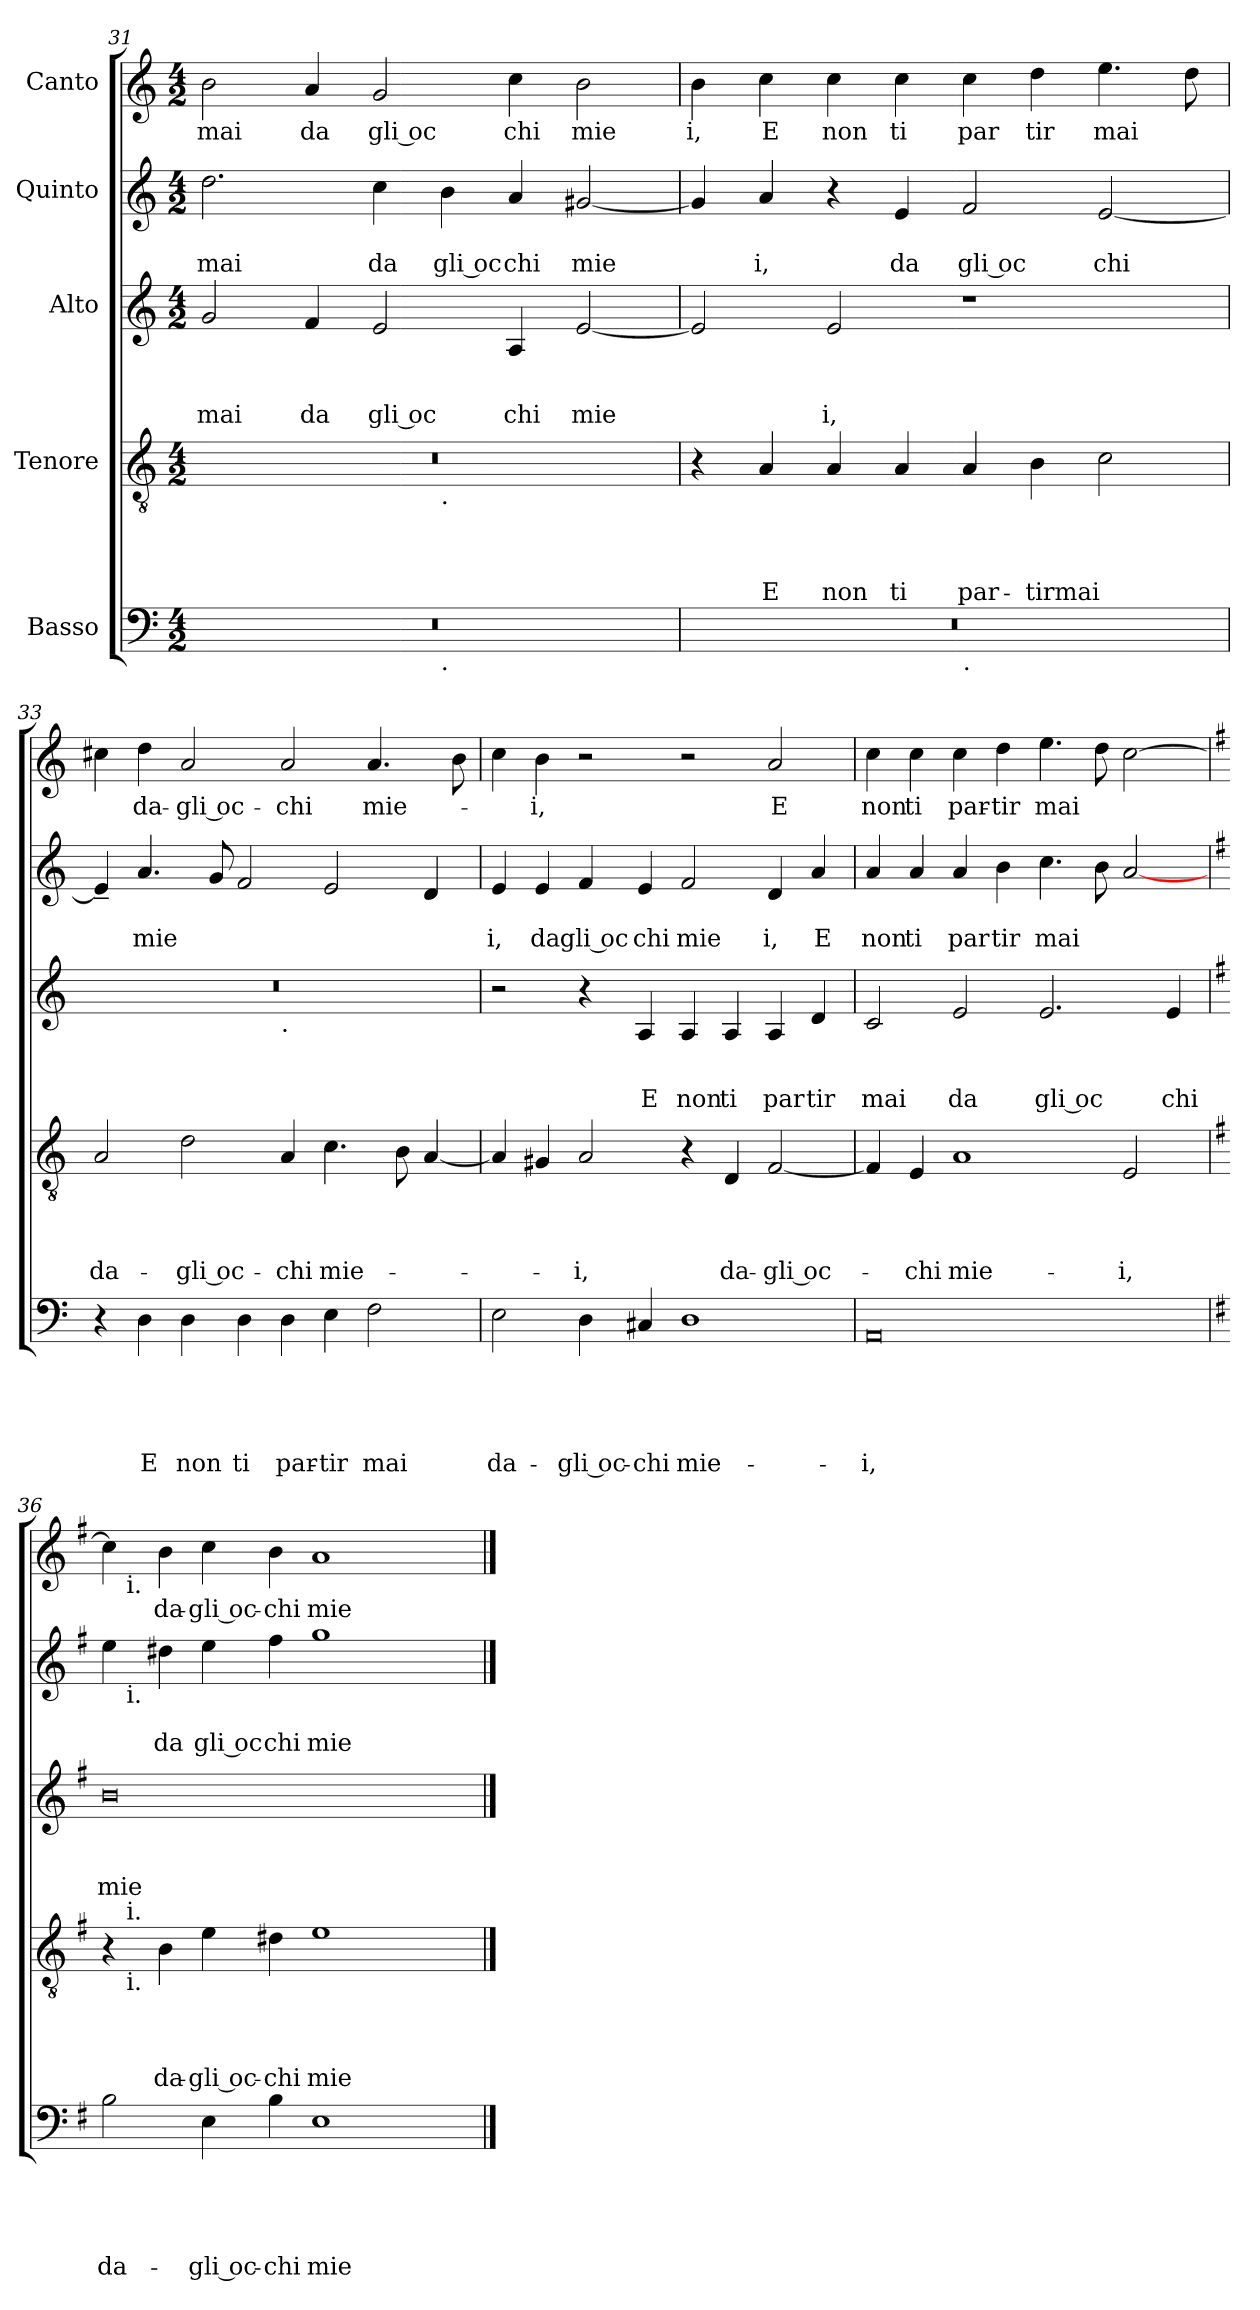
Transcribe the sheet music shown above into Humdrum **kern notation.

**kern	**text	**text	**text	**text	**text	**kern	**text	**text	**text	**text	**kern	**text	**text	**text	**kern	**text	**text	**kern	**text
*part5	*part5	*part5	*part5	*part5	*part5	*part4	*part4	*part4	*part4	*part4	*part3	*part3	*part3	*part3	*part2	*part2	*part2	*part1	*part1
*staff5	*staff5	*staff5	*staff5	*staff5	*staff5	*staff4	*staff4	*staff4	*staff4	*staff4	*staff3	*staff3	*staff3	*staff3	*staff2	*staff2	*staff2	*staff1	*staff1
*I"Basso	*	*	*	*	*	*I"Tenore	*	*	*	*	*I"Alto	*	*	*	*I"Quinto	*	*	*I"Canto	*
*clefF4	*	*	*	*	*	*clefGv2	*	*	*	*	*clefG2	*	*	*	*clefG2	*	*	*clefG2	*
*k[]	*	*	*	*	*	*k[]	*	*	*	*	*k[]	*	*	*	*k[]	*	*	*k[]	*
*C:	*	*	*	*	*	*C:	*	*	*	*	*C:	*	*	*	*C:	*	*	*C:	*
*M4/2	*	*	*	*	*	*M4/2	*	*	*	*	*M4/2	*	*	*	*M4/2	*	*	*M4/2	*
=31	=31	=31	=31	=31	=31	=31	=31	=31	=31	=31	=31	=31	=31	=31	=31	=31	=31	=31	=31
!	!	!	!	!	!	!	!	!	!	!	!	!	!	!LO:LY:b	!	!	!LO:LY:b	!	!LO:LY:b
*^	*	*	*	*	*	*^	*	*	*	*	*	*	*	*	*	*	*	*	*
0r	1ryy	.	.	.	.	.	0r	1ryy	.	.	.	.	2g/	.	.	mai	2.dd\	.	mai	2b\	mai
!	!	!	!	!	!	!	!	!	!	!	!	!	!	!	!	!LO:LY:b	!	!	!	!	!LO:LY:b
.	.	.	.	.	.	.	.	.	.	.	.	.	4f/	.	.	da	.	.	.	4a/	da
!	!	!	!	!	!	!	!	!	!	!	!	!	!	!	!	!LO:LY:b:rj	!	!	!LO:LY:b	!	!LO:LY:b:rj
.	.	.	.	.	.	.	.	.	.	.	.	.	2e/	.	.	gli oc	4cc\	.	da	2g/	gli oc
!	!	!	!	!	!	!	!	!LO:TX:b:t=.	!	!	!	!	!	!	!	!	!	!	!	!	!
!	!LO:TX:b:t=.	!	!	!	!	!	!	!	!	!	!	!	!	!	!	!	!	!	!	!	!
!	!	!	!	!	!	!	!	!	!	!	!	!	!	!	!	!	!	!	!LO:LY:b:rj	!	!
.	1ryy	.	.	.	.	.	.	1ryy	.	.	.	.	.	.	.	.	4b\	.	gli oc	.	.
!	!	!	!	!	!	!	!	!	!	!	!	!	!	!	!	!LO:LY:b	!	!	!LO:LY:b	!	!LO:LY:b
.	.	.	.	.	.	.	.	.	.	.	.	.	4A/	.	.	chi	4a/	.	chi	4cc\	chi
!	!	!	!	!	!	!	!	!	!	!	!	!	!	!	!	!LO:LY:b	!	!	!LO:LY:b	!	!LO:LY:b
.	.	.	.	.	.	.	.	.	.	.	.	.	[<2e/	.	.	mie	[<2g#X/	.	mie	2b\	mie
=32	=32	=32	=32	=32	=32	=32	=32	=32	=32	=32	=32	=32	=32	=32	=32	=32	=32	=32	=32	=32	=32
!	!	!	!	!	!	!	!	!	!	!	!	!	!	!	!	!	!	!	!	!	!LO:LY:b
*	*	*	*	*	*	*	*v	*v	*	*	*	*	*	*	*	*	*	*	*	*	*
0r	1ryy	.	.	.	.	.	4r	.	.	.	.	2e/]	.	.	.	4g#/]	.	.	4b\	i,
!	!	!	!	!	!	!	!	!	!	!	!LO:LY:b	!	!	!	!	!	!	!LO:LY:b	!	!LO:LY:b
.	.	.	.	.	.	.	4A/	.	.	.	E	.	.	.	.	4a/	.	i,	4cc\	E
!	!	!	!	!	!	!	!	!	!	!	!LO:LY:b	!	!	!	!LO:LY:b	!	!	!	!	!LO:LY:b
.	.	.	.	.	.	.	4A/	.	.	.	non	2e/	.	.	i,	4r	.	.	4cc\	non
!	!	!	!	!	!	!	!	!	!	!	!LO:LY:b	!	!	!	!	!	!	!LO:LY:b	!	!LO:LY:b
.	.	.	.	.	.	.	4A/	.	.	.	ti	.	.	.	.	4e/	.	da	4cc\	ti
!	!LO:TX:b:t=.	!	!	!	!	!	!	!	!	!	!	!	!	!	!	!	!	!	!	!
!	!	!	!	!	!	!	!	!	!	!	!LO:LY:b	!	!	!	!	!	!	!LO:LY:b:rj	!	!LO:LY:b
.	1ryy	.	.	.	.	.	4A/	.	.	.	par-	1r	.	.	.	2f/	.	gli oc	4cc\	par
!	!	!	!	!	!	!	!	!	!	!	!LO:LY:b	!	!	!	!	!	!	!	!	!LO:LY:b
.	.	.	.	.	.	.	4B\	.	.	.	-tirmai	.	.	.	.	.	.	.	4dd\	tir
!	!	!	!	!	!	!	!	!	!	!	!	!	!	!	!	!	!	!LO:LY:b	!	!LO:LY:b
.	.	.	.	.	.	.	2c\	.	.	.	.	.	.	.	.	[<2e/	.	chi	4.ee\	mai
.	.	.	.	.	.	.	.	.	.	.	.	.	.	.	.	.	.	.	8dd>\	.
!!LO:LB:g=z
=33	=33	=33	=33	=33	=33	=33	=33	=33	=33	=33	=33	=33	=33	=33	=33	=33	=33	=33	=33	=33
!	!	!	!	!	!	!	!	!	!	!	!LO:LY:b	!	!	!	!	!	!	!	!	!
*v	*v	*	*	*	*	*	*	*	*	*	*	*^	*	*	*	*	*	*	*	*
4r	.	.	.	.	.	2A/	.	.	.	da-	0r	1ryy	.	.	.	4e~</]	.	.	4cc#X\	.
!	!	!	!	!	!LO:LY:b	!	!	!	!	!	!	!	!	!	!	!	!	!LO:LY:b	!	!LO:LY:b
4D\	.	.	.	.	E	.	.	.	.	.	.	.	.	.	.	4.a/	.	mie	4dd\	da-
!	!	!	!	!	!LO:LY:b	!	!	!	!	!LO:LY:b:rj	!	!	!	!	!	!	!	!	!	!LO:LY:b:rj
4D\	.	.	.	.	non	2d\	.	.	.	-gli oc-	.	.	.	.	.	.	.	.	2a/	-gli oc-
.	.	.	.	.	.	.	.	.	.	.	.	.	.	.	.	8g/	.	.	.	.
!	!	!	!	!	!LO:LY:b	!	!	!	!	!	!	!	!	!	!	!	!	!	!	!
4D\	.	.	.	.	ti	.	.	.	.	.	.	.	.	.	.	2f/	.	.	.	.
!	!	!	!	!	!	!	!	!	!	!	!	!LO:TX:b:t=.	!	!	!	!	!	!	!	!
!	!	!	!	!	!LO:LY:b	!	!	!	!	!LO:LY:b	!	!	!	!	!	!	!	!	!	!LO:LY:b
4D\	.	.	.	.	par-	4A/	.	.	.	-chi	.	1ryy	.	.	.	.	.	.	2a/	-chi
!	!	!	!	!	!LO:LY:b	!	!	!	!	!LO:LY:b	!	!	!	!	!	!	!	!	!	!
4E\	.	.	.	.	-tir	4.c\	.	.	.	mie-	.	.	.	.	.	2e/	.	.	.	.
!	!	!	!	!	!LO:LY:b	!	!	!	!	!	!	!	!	!	!	!	!	!	!	!LO:LY:b
2F\	.	.	.	.	mai	.	.	.	.	.	.	.	.	.	.	.	.	.	4.a/	mie-
.	.	.	.	.	.	8B\	.	.	.	.	.	.	.	.	.	.	.	.	.	.
.	.	.	.	.	.	[<4A/	.	.	.	.	.	.	.	.	.	4d/	.	.	.	.
.	.	.	.	.	.	.	.	.	.	.	.	.	.	.	.	.	.	.	8b\	.
=34	=34	=34	=34	=34	=34	=34	=34	=34	=34	=34	=34	=34	=34	=34	=34	=34	=34	=34	=34	=34
!	!	!	!	!	!LO:LY:b	!	!	!	!	!	!	!	!	!	!	!	!	!LO:LY:b	!	!
*	*	*	*	*	*	*	*	*	*	*	*v	*v	*	*	*	*	*	*	*	*
2E\	.	.	.	.	da-	4A/]	.	.	.	.	2r	.	.	.	4e/	.	i,	4cc\	.
!	!	!	!	!	!	!	!	!	!	!	!	!	!	!	!	!	!LO:LY:b	!	!LO:LY:b
.	.	.	.	.	.	4G#X/	.	.	.	.	.	.	.	.	4e/	.	da	4b\	-i,
!	!	!	!	!	!LO:LY:b:rj	!	!	!	!	!LO:LY:b	!	!	!	!	!	!	!LO:LY:b:rj	!	!
4D\	.	.	.	.	-gli oc-	2A/	.	.	.	-i,	4r	.	.	.	4f/	.	gli oc	2r	.
!	!	!	!	!	!LO:LY:b	!	!	!	!	!	!	!	!	!LO:LY:b	!	!	!LO:LY:b	!	!
4C#X/	.	.	.	.	-chi	.	.	.	.	.	4A/	.	.	E	4e/	.	chi	.	.
!	!	!	!	!	!LO:LY:b	!	!	!	!	!	!	!	!	!LO:LY:b	!	!	!LO:LY:b	!	!
1D	.	.	.	.	mie-	4r	.	.	.	.	4A/	.	.	non	2f/	.	mie	2r	.
!	!	!	!	!	!	!	!	!	!	!LO:LY:b	!	!	!	!LO:LY:b	!	!	!	!	!
.	.	.	.	.	.	4D/	.	.	.	da-	4A/	.	.	ti	.	.	.	.	.
!	!	!	!	!	!	!	!	!	!	!LO:LY:b	!	!	!	!LO:LY:b	!	!	!LO:LY:b	!	!LO:LY:b
.	.	.	.	.	.	[<2F/	.	.	.	-gli oc-	4A/	.	.	par	4d/	.	i,	2a/	E
!	!	!	!	!	!	!	!	!	!	!	!	!	!	!LO:LY:b	!	!	!LO:LY:b	!	!
.	.	.	.	.	.	.	.	.	.	.	4d/	.	.	tir	4a/	.	E	.	.
=35	=35	=35	=35	=35	=35	=35	=35	=35	=35	=35	=35	=35	=35	=35	=35	=35	=35	=35	=35
!	!	!	!	!	!LO:LY:b	!	!	!	!	!	!	!	!	!LO:LY:b	!	!	!LO:LY:b	!	!LO:LY:b
0AA	.	.	.	.	-i,	4F/]	.	.	.	.	2c/	.	.	mai	4a/	.	non	4cc\	non
!	!	!	!	!	!	!	!	!	!	!LO:LY:b	!	!	!	!	!	!	!LO:LY:b	!	!LO:LY:b
.	.	.	.	.	.	4E/	.	.	.	-chi	.	.	.	.	4a/	.	ti	4cc\	ti
!	!	!	!	!	!	!	!	!	!	!LO:LY:b	!	!	!	!LO:LY:b	!	!	!LO:LY:b	!	!LO:LY:b
.	.	.	.	.	.	1A	.	.	.	mie-	2e/	.	.	da	4a/	.	par	4cc\	par-
!	!	!	!	!	!	!	!	!	!	!	!	!	!	!	!	!	!LO:LY:b	!	!LO:LY:b
.	.	.	.	.	.	.	.	.	.	.	.	.	.	.	4b\	.	tir	4dd\	-tir
!	!	!	!	!	!	!	!	!	!	!	!	!	!	!LO:LY:b:rj	!	!	!LO:LY:b	!	!LO:LY:b
.	.	.	.	.	.	.	.	.	.	.	2.e/	.	.	gli oc	4.cc\	.	mai	4.ee\	mai
.	.	.	.	.	.	.	.	.	.	.	.	.	.	.	8b\	.	.	8dd\	.
!	!	!	!	!	!	!	!	!	!	!LO:LY:b	!	!	!	!	!	!	!	!	!
.	.	.	.	.	.	2E/	.	.	.	-i,	.	.	.	.	[<2a/	.	.	[>2cc\	.
!	!	!	!	!	!	!	!	!	!	!	!	!	!	!LO:LY:b	!	!	!	!	!
.	.	.	.	.	.	.	.	.	.	.	4e/	.	.	chi	.	.	.	.	.
=36	=36	=36	=36	=36	=36	=36	=36	=36	=36	=36	=36	=36	=36	=36	=36	=36	=36	=36	=36
*k[f#]	*	*	*	*	*	*k[f#]	*	*	*	*	*k[f#]	*	*	*	*k[f#]	*	*	*k[f#]	*
*G:	*	*	*	*	*	*G:	*	*	*	*	*G:	*	*	*	*G:	*	*	*G:	*
!	!	!	!	!	!LO:LY:b	!	!	!	!	!	!	!	!	!LO:LY:b	!	!	!	!	!
*	*	*	*	*	*	*^	*	*	*	*	*	*	*	*	*^	*	*	*^	*
2B\	.	.	.	.	da-	4r	16.ryy	.	.	.	.	0b	.	.	mie	4ee\	16.ryy	.	.	4cc\]	16.ryy	.
!	!	!	!	!	!	!	!	!	!	!	!	!	!	!	!	!	!	!	!	!	!LO:TX:b:t=i.	!
!	!	!	!	!	!	!	!	!	!	!	!	!	!	!	!	!	!LO:TX:b:t=i.	!	!	!	!	!
!	!	!	!	!	!	!	!LO:TX:b:t=i.	!	!	!	!	!	!	!	!	!	!	!	!	!	!	!
!	!	!	!	!	!	!	!LO:TX:a:t=i.	!	!	!	!	!	!	!	!	!	!	!	!	!	!	!
.	.	.	.	.	.	.	1ryy	.	.	.	.	.	.	.	.	.	1ryy	.	.	.	1ryy	.
!	!	!	!	!	!	!	!	!	!	!	!LO:LY:b	!	!	!	!	!	!	!	!LO:LY:b	!	!	!LO:LY:b
.	.	.	.	.	.	4B\	.	.	.	.	da-	.	.	.	.	4dd#X\	.	.	da	4b\	.	da-
!	!	!	!	!	!LO:LY:b:rj	!	!	!	!	!	!LO:LY:b:rj	!	!	!	!	!	!	!	!LO:LY:b:rj	!	!	!LO:LY:b:rj
4E\	.	.	.	.	-gli oc-	4e\	.	.	.	.	-gli oc-	.	.	.	.	4ee\	.	.	gli oc	4cc\	.	-gli oc-
!	!	!	!	!	!LO:LY:b	!	!	!	!	!	!LO:LY:b	!	!	!	!	!	!	!	!LO:LY:b	!	!	!LO:LY:b
4B\	.	.	.	.	-chi	4d#X\	.	.	.	.	-chi	.	.	.	.	4ff#\	.	.	chi	4b\	.	-chi
!	!	!	!	!	!LO:LY:b	!	!	!	!	!	!LO:LY:b	!	!	!	!	!	!	!	!LO:LY:b	!	!	!LO:LY:b
1E	.	.	.	.	mie-	1e	.	.	.	.	mie-	.	.	.	.	1gg	.	.	mie	1a	.	mie-
.	.	.	.	.	.	.	2ryy	.	.	.	.	.	.	.	.	.	2ryy	.	.	.	2ryy	.
.	.	.	.	.	.	.	4ryy	.	.	.	.	.	.	.	.	.	4ryy	.	.	.	4ryy	.
.	.	.	.	.	.	.	8ryy	.	.	.	.	.	.	.	.	.	8ryy	.	.	.	8ryy	.
.	.	.	.	.	.	.	32ryy	.	.	.	.	.	.	.	.	.	32ryy	.	.	.	32ryy	.
*	*	*	*	*	*	*	*	*	*	*	*	*	*	*	*	*v	*v	*	*	*	*	*
*	*	*	*	*	*	*v	*v	*	*	*	*	*	*	*	*	*	*	*	*v	*v	*
==	==	==	==	==	==	==	==	==	==	==	==	==	==	==	==	==	==	==	==
*-	*-	*-	*-	*-	*-	*-	*-	*-	*-	*-	*-	*-	*-	*-	*-	*-	*-	*-	*-
